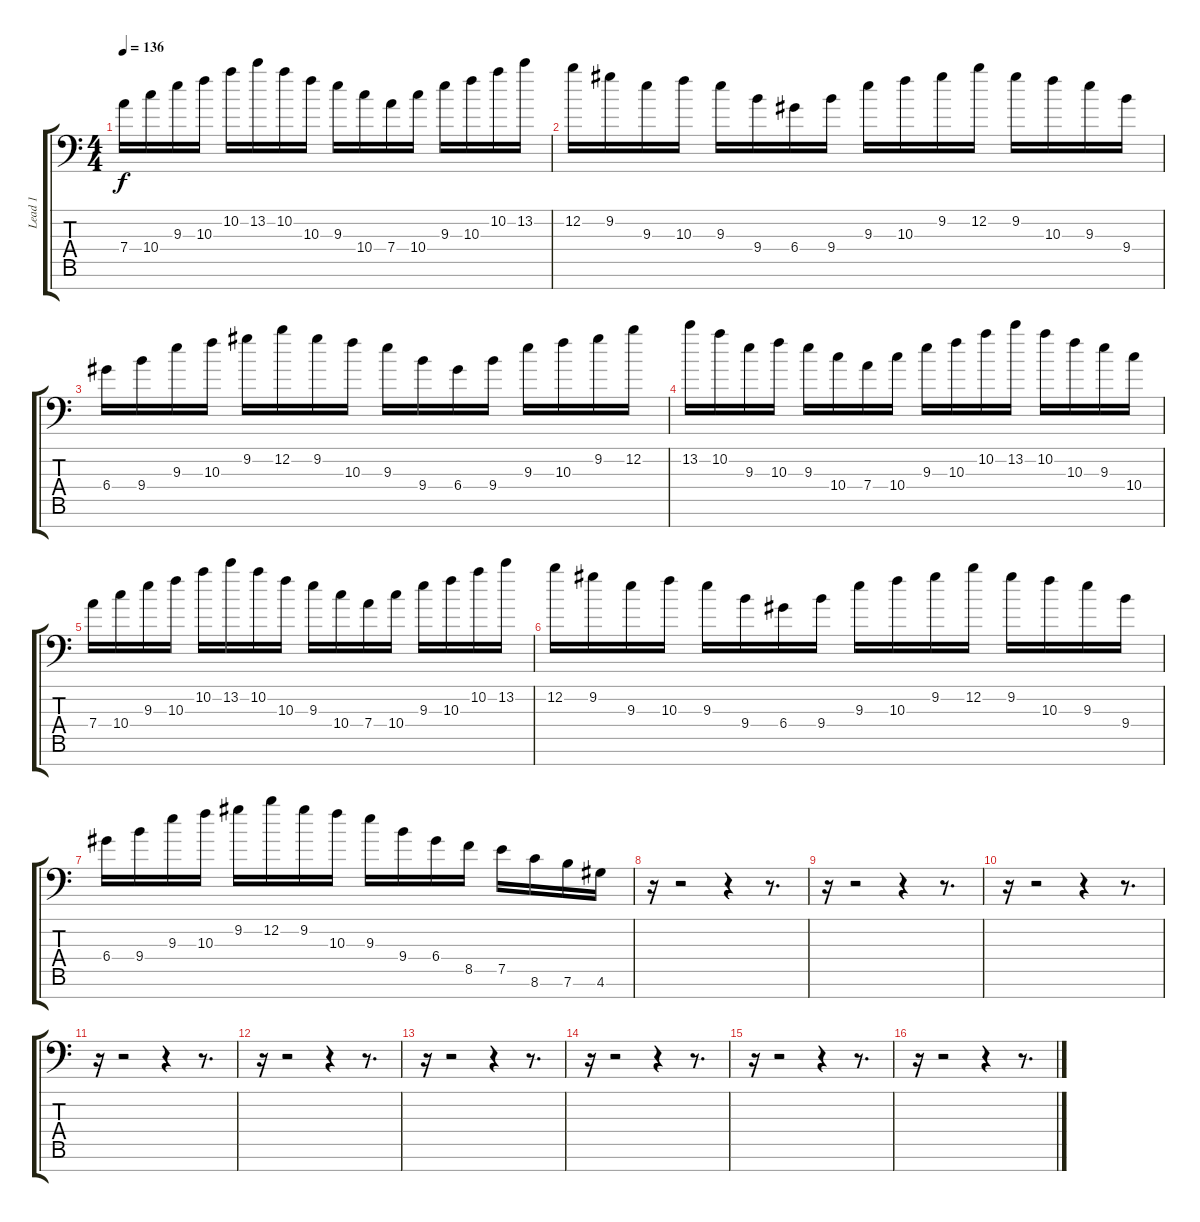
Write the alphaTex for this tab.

\track ("Lead 1" "Lead 1") {instrument distortionguitar}
\staff {score tabs}
\tuning (E4 B3 G3 D3 A2 E2 A1) {hide}
\ts (4 4)
\tempo 136
\clef f4
\ks c
7.4.16{dy f} 10.4.16 9.3.16 10.3.16 10.2.16 13.2.16 10.2.16 10.3.16 9.3.16 10.4.16 7.4.16 10.4.16 9.3.16 10.3.16 10.2.16 13.2.16 |
12.2.16 9.2.16 9.3.16 10.3.16 9.3.16 9.4.16 6.4.16 9.4.16 9.3.16 10.3.16 9.2.16 12.2.16 9.2.16 10.3.16 9.3.16 9.4.16 |
6.4.16 9.4.16 9.3.16 10.3.16 9.2.16 12.2.16 9.2.16 10.3.16 9.3.16 9.4.16 6.4.16 9.4.16 9.3.16 10.3.16 9.2.16 12.2.16 |
13.2.16 10.2.16 9.3.16 10.3.16 9.3.16 10.4.16 7.4.16 10.4.16 9.3.16 10.3.16 10.2.16 13.2.16 10.2.16 10.3.16 9.3.16 10.4.16 |
7.4.16 10.4.16 9.3.16 10.3.16 10.2.16 13.2.16 10.2.16 10.3.16 9.3.16 10.4.16 7.4.16 10.4.16 9.3.16 10.3.16 10.2.16 13.2.16 |
12.2.16 9.2.16 9.3.16 10.3.16 9.3.16 9.4.16 6.4.16 9.4.16 9.3.16 10.3.16 9.2.16 12.2.16 9.2.16 10.3.16 9.3.16 9.4.16 |
6.4.16 9.4.16 9.3.16 10.3.16 9.2.16 12.2.16 9.2.16 10.3.16 9.3.16 9.4.16 6.4.16 8.5.16 7.5.16 8.6.16 7.6.16 4.6.16 |
r.16 r.2 r.4 r.8{d} |
r.16 r.2 r.4 r.8{d} |
r.16 r.2 r.4 r.8{d} |
r.16 r.2 r.4 r.8{d} |
r.16 r.2 r.4 r.8{d} |
r.16 r.2 r.4 r.8{d} |
r.16 r.2 r.4 r.8{d} |
r.16 r.2 r.4 r.8{d} |
r.16 r.2 r.4 r.8{d}
